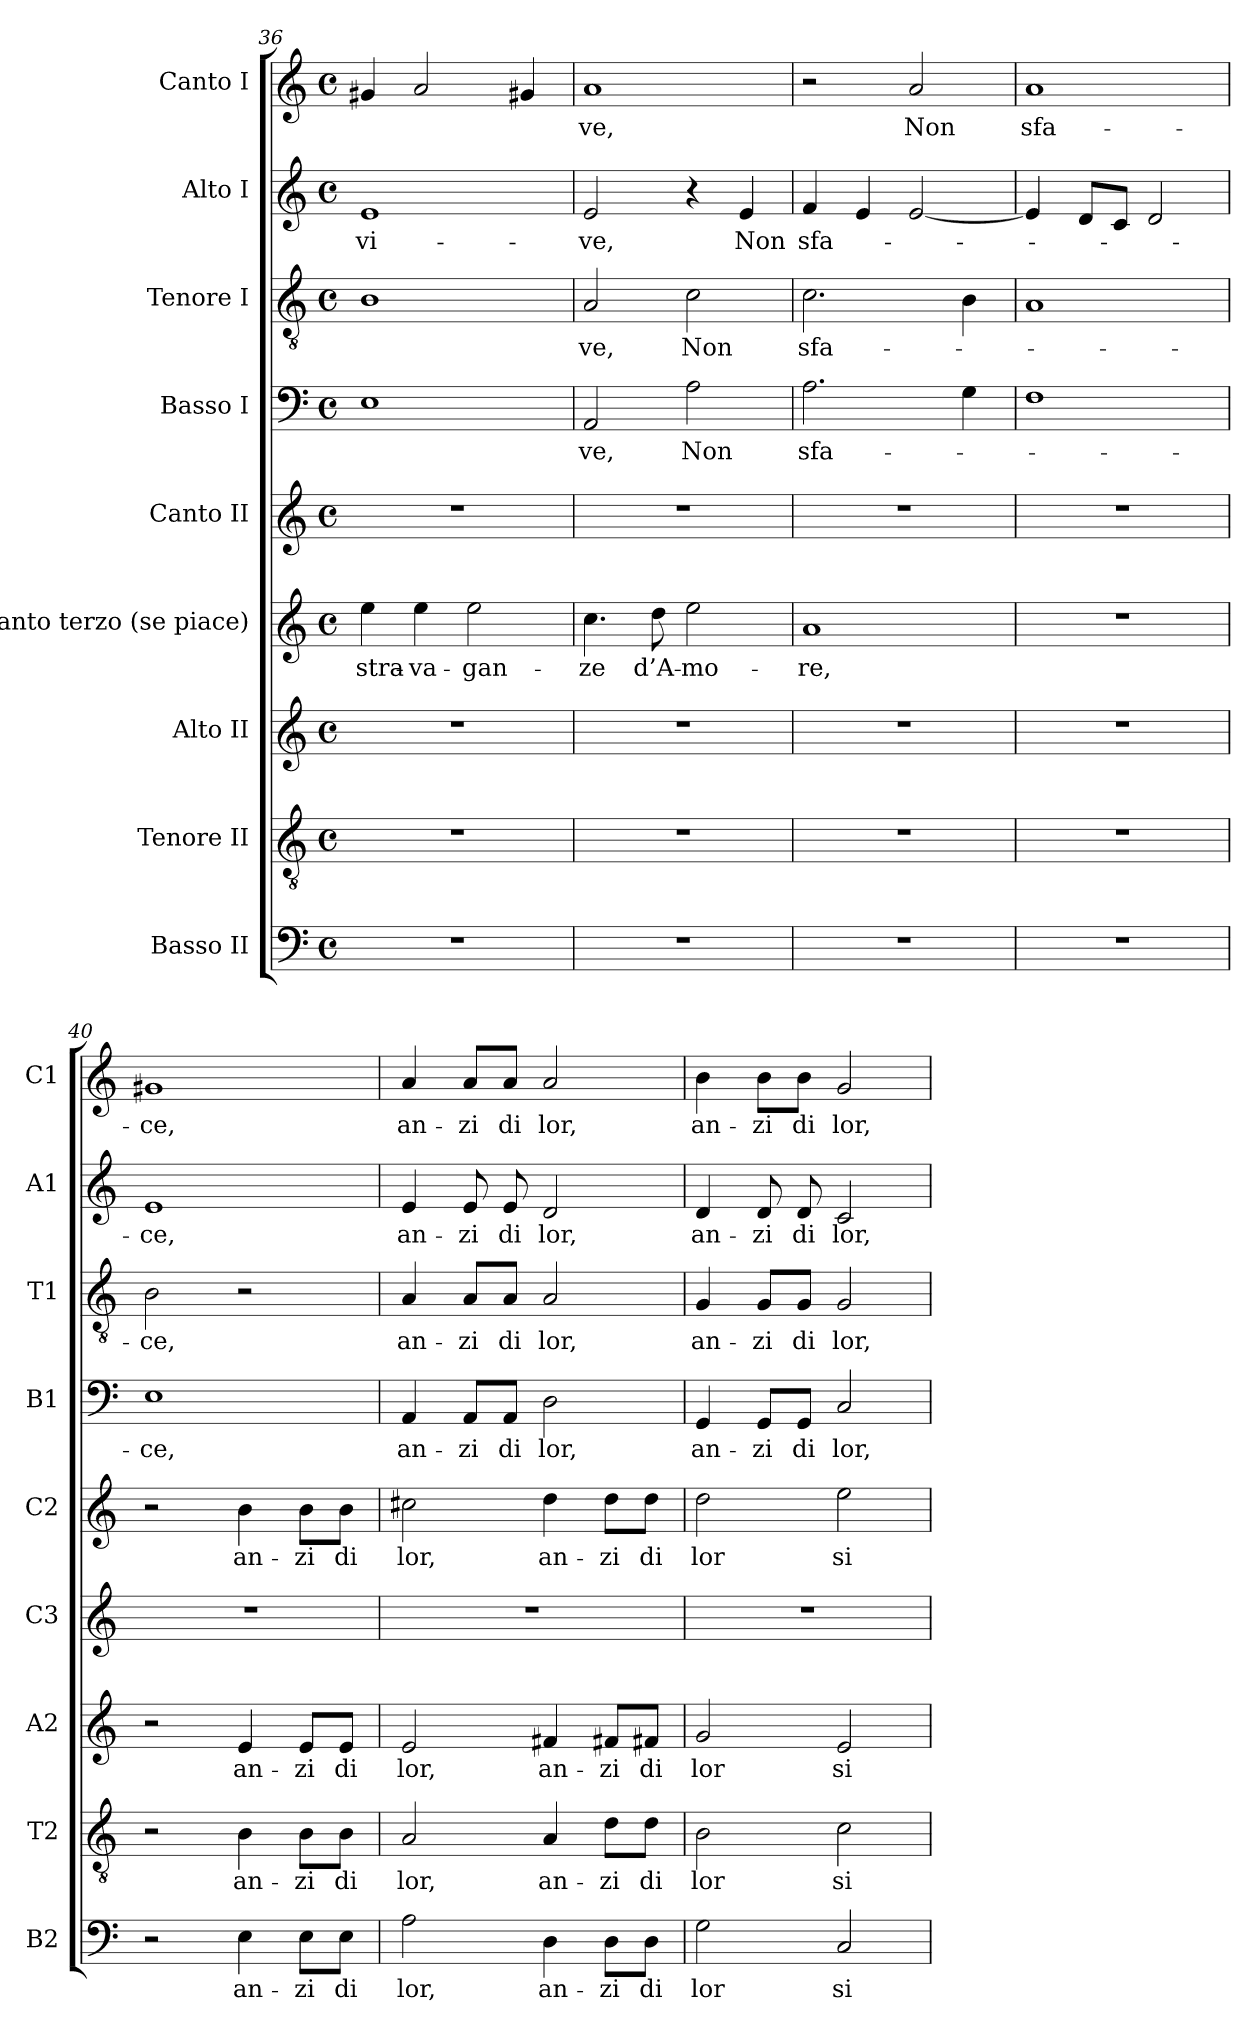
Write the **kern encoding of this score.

**kern	**text	**kern	**text	**kern	**text	**kern	**text	**kern	**text	**kern	**text	**kern	**text	**kern	**text	**kern	**text
*part9	*part9	*part8	*part8	*part7	*part7	*part6	*part6	*part5	*part5	*part4	*part4	*part3	*part3	*part2	*part2	*part1	*part1
*staff9	*staff9	*staff8	*staff8	*staff7	*staff7	*staff6	*staff6	*staff5	*staff5	*staff4	*staff4	*staff3	*staff3	*staff2	*staff2	*staff1	*staff1
*I"Basso II	*	*I"Tenore II	*	*I"Alto II	*	*I"Canto terzo  (se piace)	*	*I"Canto II	*	*I"Basso I	*	*I"Tenore I	*	*I"Alto I	*	*I"Canto I	*
*I'B2	*	*I'T2	*	*I'A2	*	*I'C3	*	*I'C2	*	*I'B1	*	*I'T1	*	*I'A1	*	*I'C1	*
*clefF4	*	*clefGv2	*	*clefG2	*	*clefG2	*	*clefG2	*	*clefF4	*	*clefGv2	*	*clefG2	*	*clefG2	*
*k[]	*	*k[]	*	*k[]	*	*k[]	*	*k[]	*	*k[]	*	*k[]	*	*k[]	*	*k[]	*
*C:	*	*C:	*	*C:	*	*C:	*	*C:	*	*C:	*	*C:	*	*C:	*	*C:	*
*M4/4	*	*M4/4	*	*M4/4	*	*M4/4	*	*M4/4	*	*M4/4	*	*M4/4	*	*M4/4	*	*M4/4	*
*met(c)	*	*met(c)	*	*met(c)	*	*met(c)	*	*met(c)	*	*met(c)	*	*met(c)	*	*met(c)	*	*met(c)	*
=36	=36	=36	=36	=36	=36	=36	=36	=36	=36	=36	=36	=36	=36	=36	=36	=36	=36
1r	.	1r	.	1r	.	4ee	stra-	1r	.	1E	.	1B	.	1e	vi-	4g#X	.
.	.	.	.	.	.	4ee	va-	.	.	.	.	.	.	.	.	2a	.
.	.	.	.	.	.	2ee	gan-	.	.	.	.	.	.	.	.	.	.
.	.	.	.	.	.	.	.	.	.	.	.	.	.	.	.	4g#X	.
=37	=37	=37	=37	=37	=37	=37	=37	=37	=37	=37	=37	=37	=37	=37	=37	=37	=37
1r	.	1r	.	1r	.	4.cc	-ze	1r	.	2AA	-ve,	2A	-ve,	2e	-ve,	1a	-ve,
.	.	.	.	.	.	8dd	d’A-	.	.	.	.	.	.	.	.	.	.
.	.	.	.	.	.	2ee	mo-	.	.	2A	-Non	2c	-Non	4r	.	.	.
.	.	.	.	.	.	.	.	.	.	.	.	.	.	4e	-Non	.	.
=38	=38	=38	=38	=38	=38	=38	=38	=38	=38	=38	=38	=38	=38	=38	=38	=38	=38
1r	.	1r	.	1r	.	1a	-re,	1r	.	2.A	sfa-	2.c	sfa-	4f	sfa-	2r	.
.	.	.	.	.	.	.	.	.	.	.	.	.	.	4e	.	.	.
.	.	.	.	.	.	.	.	.	.	.	.	.	.	[2e	.	2a	-Non
.	.	.	.	.	.	.	.	.	.	4G	.	4B	.	.	.	.	.
=39	=39	=39	=39	=39	=39	=39	=39	=39	=39	=39	=39	=39	=39	=39	=39	=39	=39
1r	.	1r	.	1r	.	1r	.	1r	.	1F	.	1A	.	4e]	.	1a	sfa-
.	.	.	.	.	.	.	.	.	.	.	.	.	.	8dL	.	.	.
.	.	.	.	.	.	.	.	.	.	.	.	.	.	8cJ	.	.	.
.	.	.	.	.	.	.	.	.	.	.	.	.	.	2d	.	.	.
=40	=40	=40	=40	=40	=40	=40	=40	=40	=40	=40	=40	=40	=40	=40	=40	=40	=40
2r	.	2r	.	2r	.	1r	.	2r	.	1E	-ce,	2B	-ce,	1e	-ce,	1g#X	-ce,
4E	an-	4B	an-	4e	an-	.	.	4b	an-	.	.	2r	.	.	.	.	.
8E\L	-zi	8B\L	-zi	8e/L	-zi	.	.	8b\L	-zi	.	.	.	.	.	.	.	.
8E\J	-di	8B\J	-di	8e/J	-di	.	.	8b\J	-di	.	.	.	.	.	.	.	.
=41	=41	=41	=41	=41	=41	=41	=41	=41	=41	=41	=41	=41	=41	=41	=41	=41	=41
2A	-lor,	2A	-lor,	2e	-lor,	1r	.	2cc#X	-lor,	4AA	an-	4A	an-	4e	an-	4a	an-
.	.	.	.	.	.	.	.	.	.	8AA/L	-zi	8A/L	-zi	8e	-zi	8a/L	-zi
.	.	.	.	.	.	.	.	.	.	8AA/J	-di	8A/J	-di	8e	-di	8a/J	-di
4D	an-	4A	an-	4f#X	an-	.	.	4dd	an-	2D	-lor,	2A	-lor,	2d	-lor,	2a	-lor,
8D\L	-zi	8d\L	-zi	8f#X/L	-zi	.	.	8dd\L	-zi	.	.	.	.	.	.	.	.
8D\J	-di	8d\J	-di	8f#X/J	-di	.	.	8dd\J	-di	.	.	.	.	.	.	.	.
=42	=42	=42	=42	=42	=42	=42	=42	=42	=42	=42	=42	=42	=42	=42	=42	=42	=42
2G	-lor	2B	-lor	2g	-lor	1r	.	2dd	-lor	4GG	an-	4G	an-	4d	an-	4b	an-
.	.	.	.	.	.	.	.	.	.	8GG/L	-zi	8G/L	-zi	8d	-zi	8b\L	-zi
.	.	.	.	.	.	.	.	.	.	8GG/J	-di	8G/J	-di	8d	-di	8b\J	-di
2C	-si	2c	-si	2e	-si	.	.	2ee	-si	2C	-lor,	2G	-lor,	2c	-lor,	2g	-lor,
=	=	=	=	=	=	=	=	=	=	=	=	=	=	=	=	=	=
*-	*-	*-	*-	*-	*-	*-	*-	*-	*-	*-	*-	*-	*-	*-	*-	*-	*-
